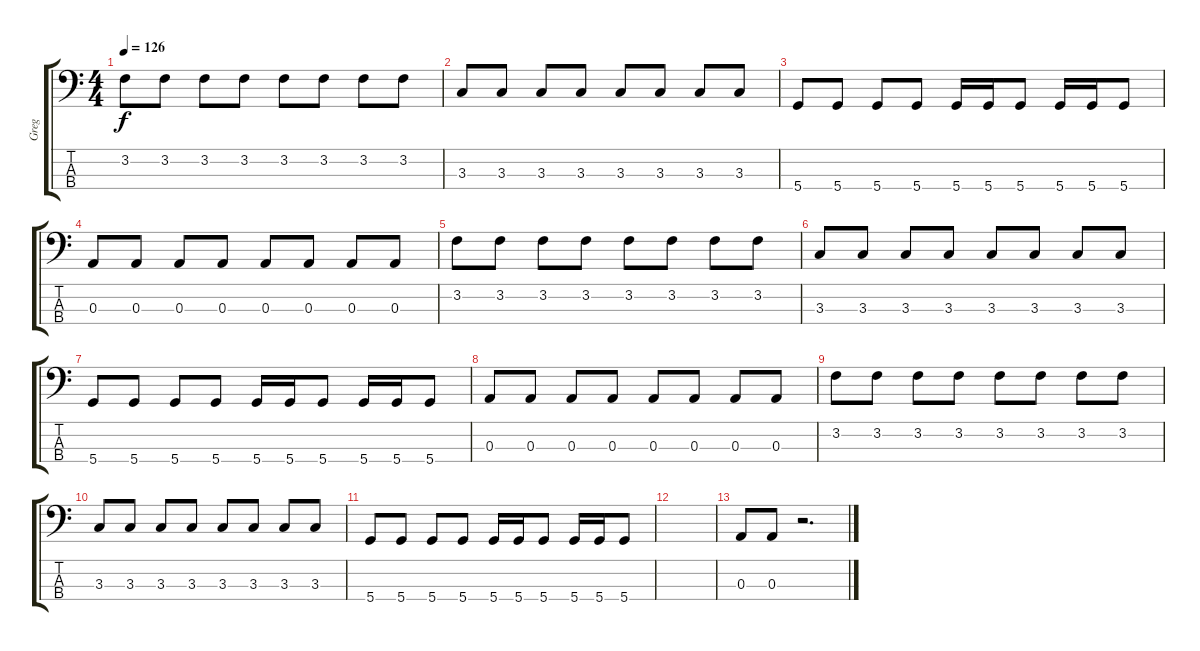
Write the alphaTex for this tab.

\track ("Greg" "Greg") {instrument electricbassfinger}
\staff {score tabs}
\tuning (G2 D2 A1 D1) {hide}
\ts (4 4)
\tempo 126
\clef f4
\ks c
3.2.8{dy f} 3.2.8 3.2.8 3.2.8 3.2.8 3.2.8 3.2.8 3.2.8 |
3.3.8 3.3.8 3.3.8 3.3.8 3.3.8 3.3.8 3.3.8 3.3.8 |
5.4.8 5.4.8 5.4.8 5.4.8 5.4.16 5.4.16 5.4.8 5.4.16 5.4.16 5.4.8 |
0.3.8 0.3.8 0.3.8 0.3.8 0.3.8 0.3.8 0.3.8 0.3.8 |
3.2.8 3.2.8 3.2.8 3.2.8 3.2.8 3.2.8 3.2.8 3.2.8 |
3.3.8 3.3.8 3.3.8 3.3.8 3.3.8 3.3.8 3.3.8 3.3.8 |
5.4.8 5.4.8 5.4.8 5.4.8 5.4.16 5.4.16 5.4.8 5.4.16 5.4.16 5.4.8 |
0.3.8 0.3.8 0.3.8 0.3.8 0.3.8 0.3.8 0.3.8 0.3.8 |
3.2.8 3.2.8 3.2.8 3.2.8 3.2.8 3.2.8 3.2.8 3.2.8 |
3.3.8 3.3.8 3.3.8 3.3.8 3.3.8 3.3.8 3.3.8 3.3.8 |
5.4.8 5.4.8 5.4.8 5.4.8 5.4.16 5.4.16 5.4.8 5.4.16 5.4.16 5.4.8 |
|
0.3.8 0.3.8 r.2{d}
